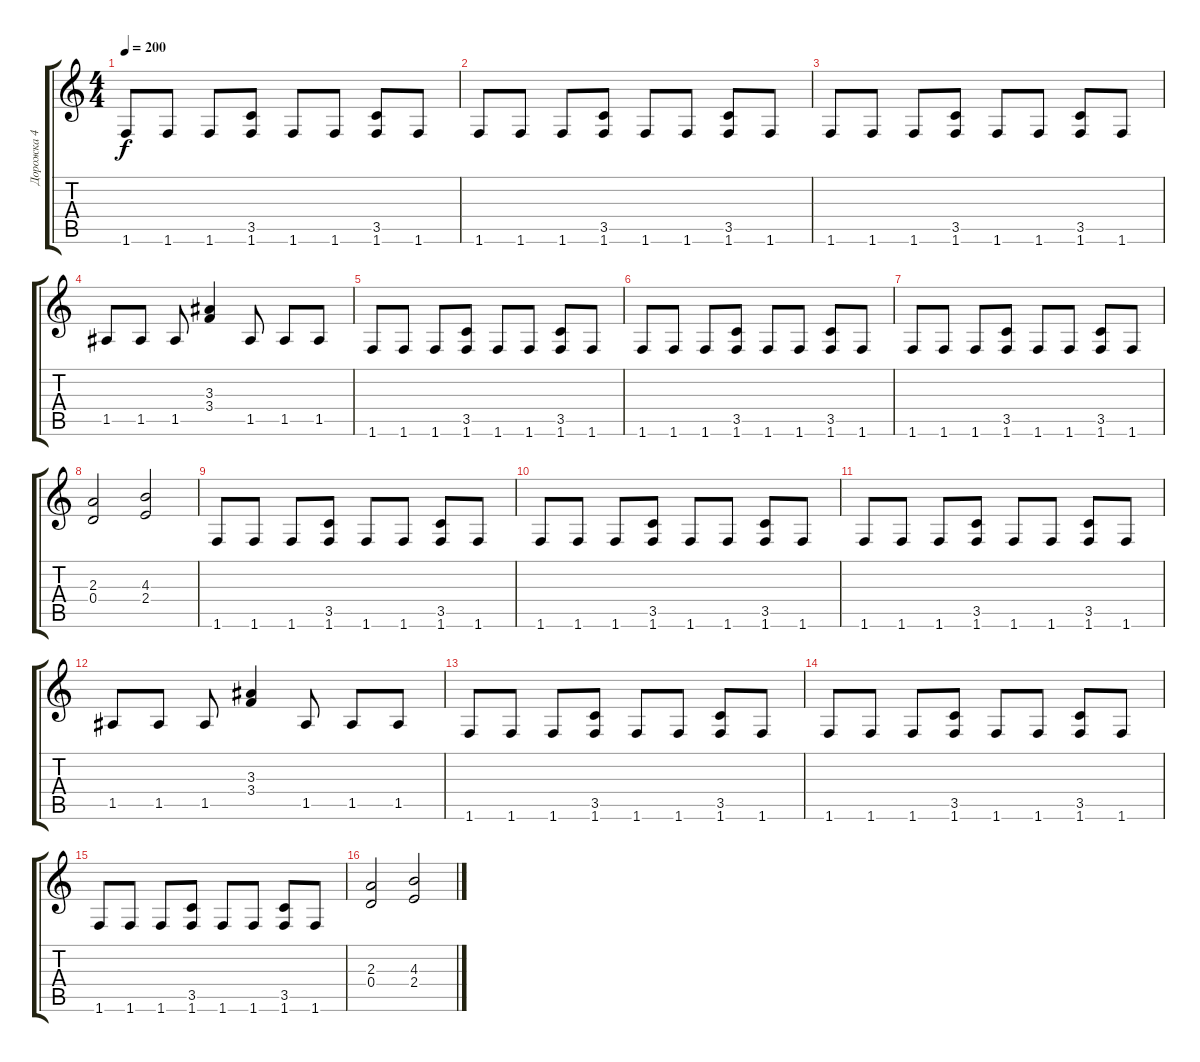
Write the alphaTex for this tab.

\track ("Дорожка 4" "Дорожка 4") {instrument overdrivenguitar}
\staff {score tabs}
\tuning (E4 B3 G3 D3 A2 E2) {hide}
\ts (4 4)
\tempo 200
\clef g2
\ks c
1.6.8{dy f instrument overdrivenguitar} 1.6.8 1.6.8 (3.5 1.6).8 1.6.8 1.6.8 (3.5 1.6).8 1.6.8 |
1.6.8 1.6.8 1.6.8 (3.5 1.6).8 1.6.8 1.6.8 (3.5 1.6).8 1.6.8 |
1.6.8 1.6.8 1.6.8 (3.5 1.6).8 1.6.8 1.6.8 (3.5 1.6).8 1.6.8 |
1.5.8 1.5.8 1.5.8 (3.3 3.4).4 1.5.8 1.5.8 1.5.8 |
1.6.8 1.6.8 1.6.8 (3.5 1.6).8 1.6.8 1.6.8 (3.5 1.6).8 1.6.8 |
1.6.8 1.6.8 1.6.8 (3.5 1.6).8 1.6.8 1.6.8 (3.5 1.6).8 1.6.8 |
1.6.8 1.6.8 1.6.8 (3.5 1.6).8 1.6.8 1.6.8 (3.5 1.6).8 1.6.8 |
(2.3 0.4).2 (4.3 2.4).2 |
1.6.8 1.6.8 1.6.8 (3.5 1.6).8 1.6.8 1.6.8 (3.5 1.6).8 1.6.8 |
1.6.8 1.6.8 1.6.8 (3.5 1.6).8 1.6.8 1.6.8 (3.5 1.6).8 1.6.8 |
1.6.8 1.6.8 1.6.8 (3.5 1.6).8 1.6.8 1.6.8 (3.5 1.6).8 1.6.8 |
1.5.8 1.5.8 1.5.8 (3.3 3.4).4 1.5.8 1.5.8 1.5.8 |
1.6.8 1.6.8 1.6.8 (3.5 1.6).8 1.6.8 1.6.8 (3.5 1.6).8 1.6.8 |
1.6.8 1.6.8 1.6.8 (3.5 1.6).8 1.6.8 1.6.8 (3.5 1.6).8 1.6.8 |
1.6.8 1.6.8 1.6.8 (3.5 1.6).8 1.6.8 1.6.8 (3.5 1.6).8 1.6.8 |
(2.3 0.4).2 (4.3 2.4).2
